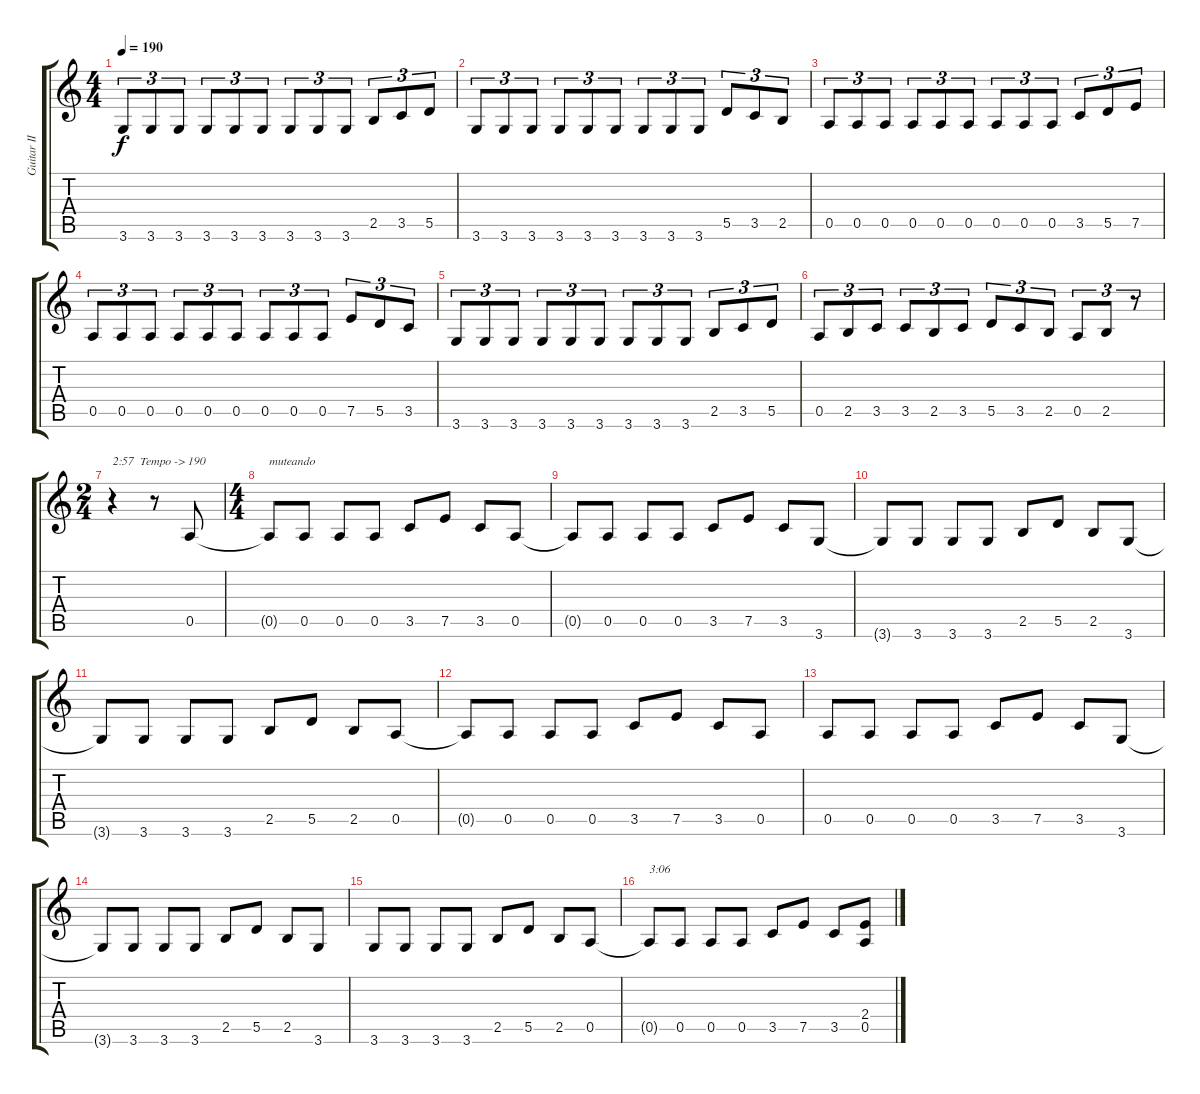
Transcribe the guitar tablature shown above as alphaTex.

\track ("Guitar II" "Guitar II") {instrument distortionguitar}
\staff {score tabs}
\tuning (E4 B3 G3 D3 A2 E2) {hide}
\ts (4 4)
\tempo 190
\clef g2
\ks c
3.6.8{tu (3 2) dy f} 3.6.8{tu (3 2)} 3.6.8{tu (3 2)} 3.6.8{tu (3 2)} 3.6.8{tu (3 2)} 3.6.8{tu (3 2)} 3.6.8{tu (3 2)} 3.6.8{tu (3 2)} 3.6.8{tu (3 2)} 2.5.8{tu (3 2)} 3.5.8{tu (3 2)} 5.5.8{tu (3 2)} |
3.6.8{tu (3 2)} 3.6.8{tu (3 2)} 3.6.8{tu (3 2)} 3.6.8{tu (3 2)} 3.6.8{tu (3 2)} 3.6.8{tu (3 2)} 3.6.8{tu (3 2)} 3.6.8{tu (3 2)} 3.6.8{tu (3 2)} 5.5.8{tu (3 2)} 3.5.8{tu (3 2)} 2.5.8{tu (3 2)} |
0.5.8{tu (3 2)} 0.5.8{tu (3 2)} 0.5.8{tu (3 2)} 0.5.8{tu (3 2)} 0.5.8{tu (3 2)} 0.5.8{tu (3 2)} 0.5.8{tu (3 2)} 0.5.8{tu (3 2)} 0.5.8{tu (3 2)} 3.5.8{tu (3 2)} 5.5.8{tu (3 2)} 7.5.8{tu (3 2)} |
0.5.8{tu (3 2)} 0.5.8{tu (3 2)} 0.5.8{tu (3 2)} 0.5.8{tu (3 2)} 0.5.8{tu (3 2)} 0.5.8{tu (3 2)} 0.5.8{tu (3 2)} 0.5.8{tu (3 2)} 0.5.8{tu (3 2)} 7.5.8{tu (3 2)} 5.5.8{tu (3 2)} 3.5.8{tu (3 2)} |
3.6.8{tu (3 2)} 3.6.8{tu (3 2)} 3.6.8{tu (3 2)} 3.6.8{tu (3 2)} 3.6.8{tu (3 2)} 3.6.8{tu (3 2)} 3.6.8{tu (3 2)} 3.6.8{tu (3 2)} 3.6.8{tu (3 2)} 2.5.8{tu (3 2)} 3.5.8{tu (3 2)} 5.5.8{tu (3 2)} |
0.5.8{tu (3 2)} 2.5.8{tu (3 2)} 3.5.8{tu (3 2)} 3.5.8{tu (3 2)} 2.5.8{tu (3 2)} 3.5.8{tu (3 2)} 5.5.8{tu (3 2)} 3.5.8{tu (3 2)} 2.5.8{tu (3 2)} 0.5.8{tu (3 2)} 2.5.8{tu (3 2)} r.8{tu (3 2)} |
\ts (2 4)
r.4{txt "2:57  Tempo -> 190"} r.8 0.5.8 |
\ts (4 4)
0.5{t}.8{txt "muteando"} 0.5.8 0.5.8 0.5.8 3.5.8 7.5.8 3.5.8 0.5.8 |
0.5{t}.8 0.5.8 0.5.8 0.5.8 3.5.8 7.5.8 3.5.8 3.6.8 |
3.6{t}.8 3.6.8 3.6.8 3.6.8 2.5.8 5.5.8 2.5.8 3.6.8 |
3.6{t}.8 3.6.8 3.6.8 3.6.8 2.5.8 5.5.8 2.5.8 0.5.8 |
0.5{t}.8 0.5.8 0.5.8 0.5.8 3.5.8 7.5.8 3.5.8 0.5.8 |
0.5.8 0.5.8 0.5.8 0.5.8 3.5.8 7.5.8 3.5.8 3.6.8 |
3.6{t}.8 3.6.8 3.6.8 3.6.8 2.5.8 5.5.8 2.5.8 3.6.8 |
3.6.8 3.6.8 3.6.8 3.6.8 2.5.8 5.5.8 2.5.8 0.5.8 |
0.5{t}.8{txt "3:06"} 0.5.8 0.5.8 0.5.8 3.5.8 7.5.8 3.5.8 (2.4 0.5).8
